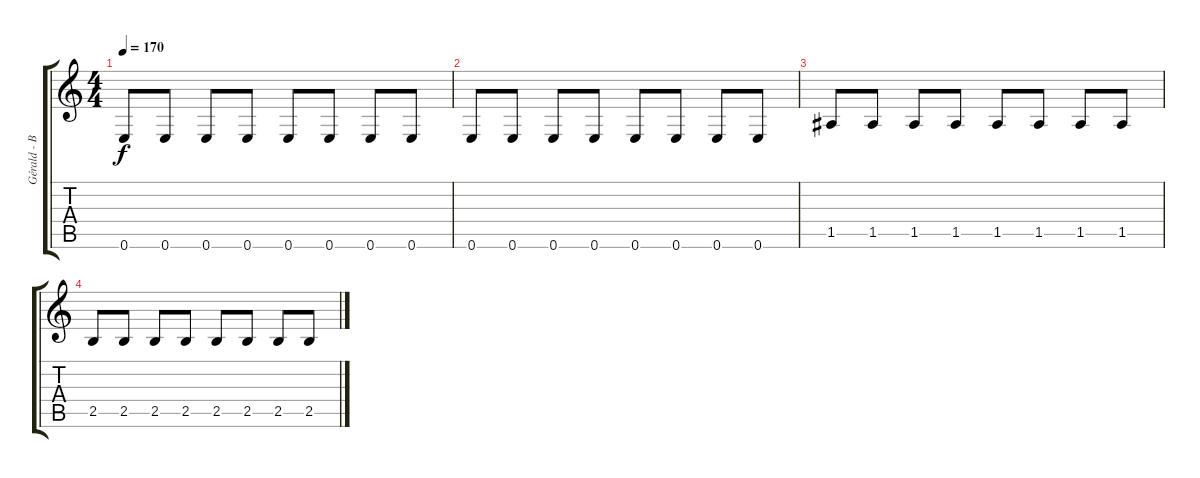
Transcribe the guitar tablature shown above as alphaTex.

\track ("Gérald - Bass" "Gérald - B") {instrument electricbassfinger}
\staff {score tabs}
\tuning (E4 B3 G3 D3 A2 E2) {hide}
\ts (4 4)
\tempo 170
\clef g2
\ks c
0.6.8{dy f} 0.6.8 0.6.8 0.6.8 0.6.8 0.6.8 0.6.8 0.6.8 |
0.6.8 0.6.8 0.6.8 0.6.8 0.6.8 0.6.8 0.6.8 0.6.8 |
1.5.8 1.5.8 1.5.8 1.5.8 1.5.8 1.5.8 1.5.8 1.5.8 |
2.5.8 2.5.8 2.5.8 2.5.8 2.5.8 2.5.8 2.5.8 2.5.8
